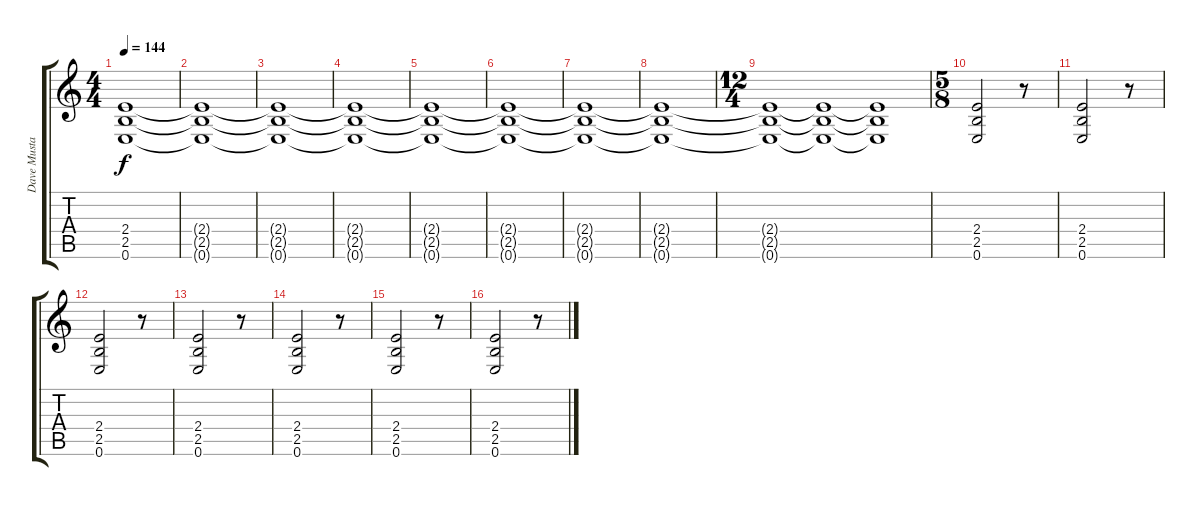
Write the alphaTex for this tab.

\track ("Dave Mustaine" "Dave Musta") {instrument distortionguitar}
\staff {score tabs}
\tuning (E4 B3 G3 D3 A2 E2) {hide}
\ts (4 4)
\tempo 144
\clef g2
\ks c
(2.4{t} 2.5{t} 0.6{t}).1{dy f} |
(2.4{t} 2.5{t} 0.6{t}).1 |
(2.4{t} 2.5{t} 0.6{t}).1 |
(2.4{t} 2.5{t} 0.6{t}).1 |
(2.4{t} 2.5{t} 0.6{t}).1 |
(2.4{t} 2.5{t} 0.6{t}).1 |
(2.4{t} 2.5{t} 0.6{t}).1 |
(2.4{t} 2.5{t} 0.6{t}).1 |
\ts (12 4)
(2.4{t} 2.5{t} 0.6{t}).1 (2.4{t} 2.5{t} 0.6{t}).1 (2.4{t} 2.5{t} 0.6{t}).1 |
\ts (5 8)
(2.4 2.5 0.6).2 r.8 |
(2.4 2.5 0.6).2{volume 13} r.8 |
(2.4 2.5 0.6).2{volume 12} r.8 |
(2.4 2.5 0.6).2{volume 11} r.8 |
(2.4 2.5 0.6).2{volume 10} r.8 |
(2.4 2.5 0.6).2{volume 9} r.8 |
(2.4 2.5 0.6).2{volume 8} r.8
